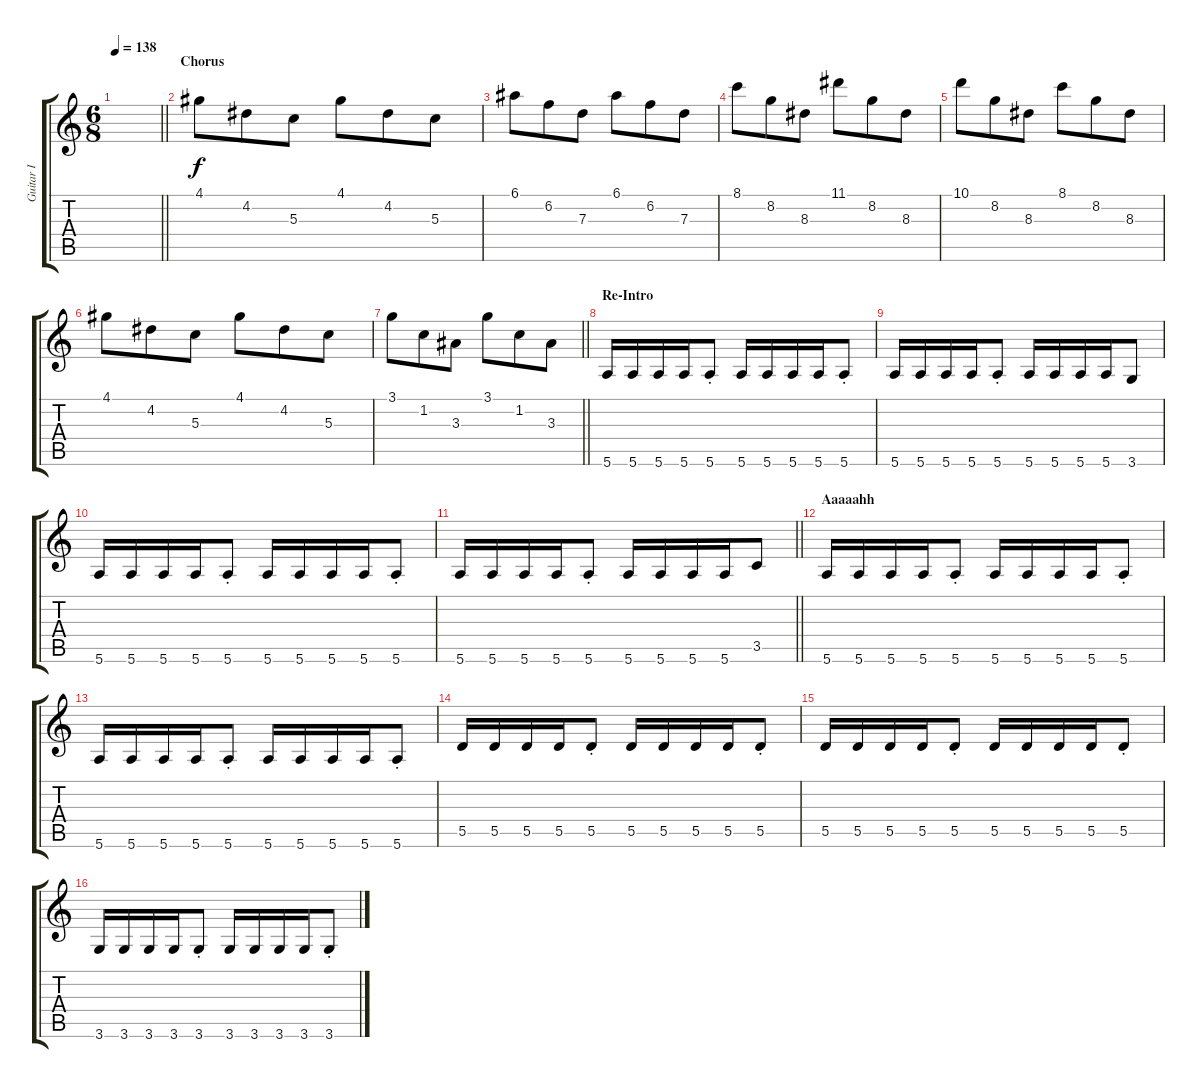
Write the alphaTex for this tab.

\track ("Guitar I" "Guitar I") {instrument distortionguitar}
\staff {score tabs}
\tuning (E4 B3 G3 D3 A2 E2) {hide}
\ts (6 8)
\tempo 138
\clef g2
\barLineRight lightlight
\ks c
|
\section ("" "Chorus")
4.1.8 4.2.8 5.3.8 4.1.8 4.2.8 5.3.8 |
6.1.8 6.2.8 7.3.8 6.1.8 6.2.8 7.3.8 |
8.1.8 8.2.8 8.3.8 11.1.8 8.2.8 8.3.8 |
10.1.8 8.2.8 8.3.8 8.1.8 8.2.8 8.3.8 |
4.1.8 4.2.8 5.3.8 4.1.8 4.2.8 5.3.8 |
\barLineRight lightlight
3.1.8 1.2.8 3.3.8 3.1.8 1.2.8 3.3.8 |
\section ("" "Re-Intro")
5.6.16 5.6.16 5.6.16 5.6.16 5.6{st}.8 5.6.16 5.6.16 5.6.16 5.6.16 5.6{st}.8 |
5.6.16 5.6.16 5.6.16 5.6.16 5.6{st}.8 5.6.16 5.6.16 5.6.16 5.6.16 3.6.8 |
5.6.16 5.6.16 5.6.16 5.6.16 5.6{st}.8 5.6.16 5.6.16 5.6.16 5.6.16 5.6{st}.8 |
\barLineRight lightlight
5.6.16 5.6.16 5.6.16 5.6.16 5.6{st}.8 5.6.16 5.6.16 5.6.16 5.6.16 3.5.8 |
\section ("" "Aaaaahh")
5.6.16 5.6.16 5.6.16 5.6.16 5.6{st}.8 5.6.16 5.6.16 5.6.16 5.6.16 5.6{st}.8 |
5.6.16 5.6.16 5.6.16 5.6.16 5.6{st}.8 5.6.16 5.6.16 5.6.16 5.6.16 5.6{st}.8 |
5.5.16 5.5.16 5.5.16 5.5.16 5.5{st}.8 5.5.16 5.5.16 5.5.16 5.5.16 5.5{st}.8 |
5.5.16 5.5.16 5.5.16 5.5.16 5.5{st}.8 5.5.16 5.5.16 5.5.16 5.5.16 5.5{st}.8 |
3.6.16 3.6.16 3.6.16 3.6.16 3.6{st}.8 3.6.16 3.6.16 3.6.16 3.6.16 3.6{st}.8
